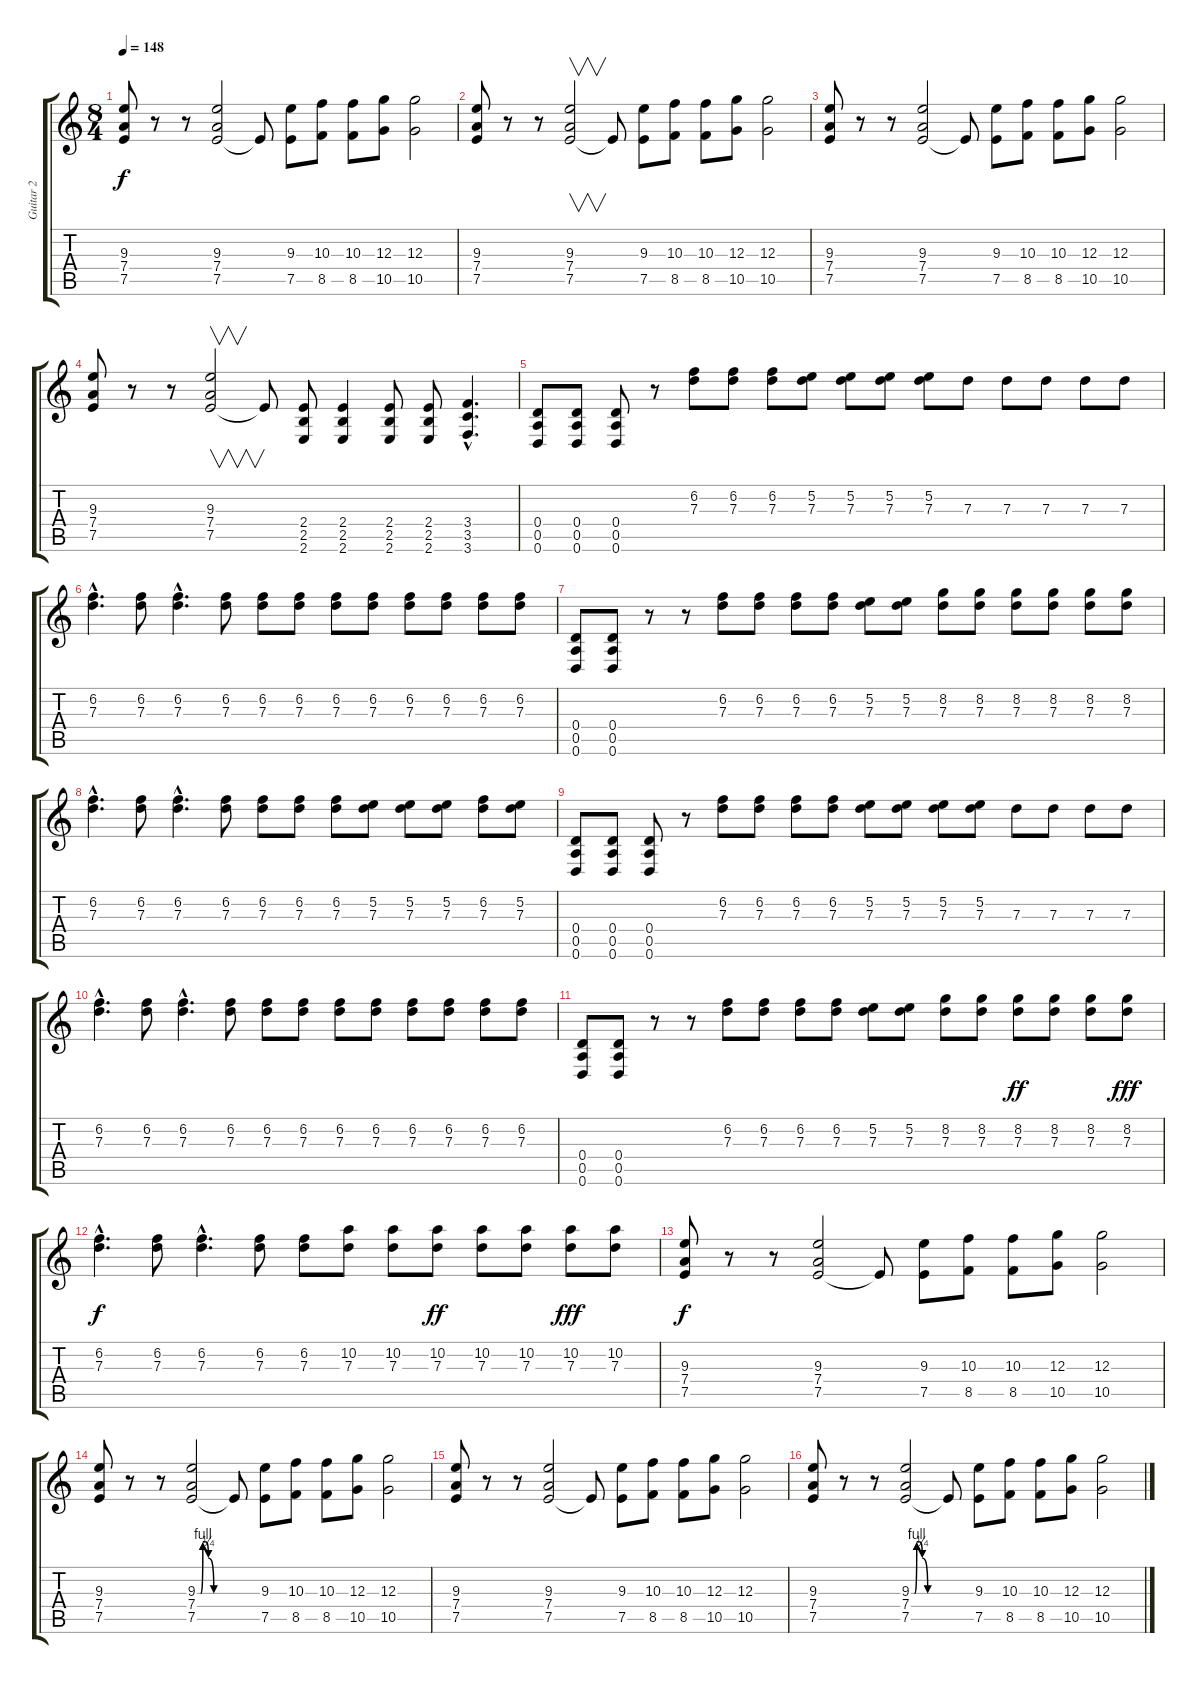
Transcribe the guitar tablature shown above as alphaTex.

\track ("Guitar 2" "Guitar 2") {instrument distortionguitar}
\staff {score tabs}
\tuning (E4 B3 G3 D3 A2 D2) {hide}
\ts (8 4)
\tempo 148
\clef g2
\ks c
(9.3 7.4 7.5).8{dy f instrument distortionguitar} r.8 r.8 (9.3 7.4 7.5).2 7.5{t}.8 (9.3 7.5).8 (10.3 8.5).8 (10.3 8.5).8 (12.3 10.5).8 (12.3 10.5).2 |
(9.3 7.4 7.5).8 r.8 r.8 (9.3 7.4 7.5).2{v} 7.5{t}.8 (9.3 7.5).8 (10.3 8.5).8 (10.3 8.5).8 (12.3 10.5).8 (12.3 10.5).2 |
(9.3 7.4 7.5).8 r.8 r.8 (9.3 7.4 7.5).2 7.5{t}.8 (9.3 7.5).8 (10.3 8.5).8 (10.3 8.5).8 (12.3 10.5).8 (12.3 10.5).2 |
(9.3 7.4 7.5).8 r.8 r.8 (9.3 7.4 7.5).2{v} 7.5{t}.8 (2.4 2.5 2.6).8 (2.4 2.5 2.6).4 (2.4 2.5 2.6).8 (2.4 2.5 2.6).8 (3.4{hac} 3.5{hac} 3.6{hac}).4{d} |
(0.4 0.5 0.6).8 (0.4 0.5 0.6).8 (0.4 0.5 0.6).8 r.8 (6.2 7.3).8{instrument electricguitarjazz} (6.2 7.3).8 (6.2 7.3).8 (5.2 7.3).8 (5.2 7.3).8 (5.2 7.3).8 (5.2 7.3).8 7.3.8 7.3.8 7.3.8 7.3.8 7.3.8 |
(6.2{hac} 7.3{hac}).4{d volume 11} (6.2 7.3).8 (6.2{hac} 7.3{hac}).4{d} (6.2 7.3).8 (6.2 7.3).8 (6.2 7.3).8 (6.2 7.3).8 (6.2 7.3).8 (6.2 7.3).8 (6.2 7.3).8 (6.2 7.3).8 (6.2 7.3).8 |
(0.4 0.5 0.6).8{volume 10 instrument distortionguitar} (0.4 0.5 0.6).8 r.8 r.8 (6.2 7.3).8{volume 8 instrument electricguitarjazz} (6.2 7.3).8 (6.2 7.3).8 (6.2 7.3).8 (5.2 7.3).8 (5.2 7.3).8 (8.2 7.3).8 (8.2 7.3).8 (8.2 7.3).8 (8.2 7.3).8 (8.2 7.3).8 (8.2 7.3).8 |
(6.2{hac} 7.3{hac}).4{d volume 11} (6.2 7.3).8 (6.2{hac} 7.3{hac}).4{d} (6.2 7.3).8 (6.2 7.3).8 (6.2 7.3).8 (6.2 7.3).8 (5.2 7.3).8 (5.2 7.3).8 (5.2 7.3).8 (6.2 7.3).8 (5.2 7.3).8 |
(0.4 0.5 0.6).8{instrument distortionguitar} (0.4 0.5 0.6).8 (0.4 0.5 0.6).8 r.8 (6.2 7.3).8{instrument electricguitarjazz} (6.2 7.3).8 (6.2 7.3).8 (6.2 7.3).8 (5.2 7.3).8 (5.2 7.3).8 (5.2 7.3).8 (5.2 7.3).8 7.3.8 7.3.8 7.3.8 7.3.8 |
(6.2{hac} 7.3{hac}).4{d volume 11} (6.2 7.3).8 (6.2{hac} 7.3{hac}).4{d} (6.2 7.3).8 (6.2 7.3).8 (6.2 7.3).8 (6.2 7.3).8 (6.2 7.3).8 (6.2 7.3).8 (6.2 7.3).8 (6.2 7.3).8 (6.2 7.3).8 |
(0.4 0.5 0.6).8{volume 10 instrument distortionguitar} (0.4 0.5 0.6).8 r.8 r.8 (6.2 7.3).8{instrument electricguitarjazz} (6.2 7.3).8 (6.2 7.3).8 (6.2 7.3).8 (5.2 7.3).8 (5.2 7.3).8 (8.2 7.3).8 (8.2 7.3).8 (8.2 7.3).8{dy ff} (8.2 7.3).8 (8.2 7.3).8 (8.2 7.3).8{dy fff} |
(6.2{hac} 7.3{hac}).4{d dy f volume 11} (6.2 7.3).8 (6.2{hac} 7.3{hac}).4{d} (6.2 7.3).8 (6.2 7.3).8 (10.2 7.3).8 (10.2 7.3).8 (10.2 7.3).8{dy ff} (10.2 7.3).8 (10.2 7.3).8 (10.2 7.3).8{dy fff} (10.2 7.3).8 |
(9.3 7.4 7.5).8{dy f instrument distortionguitar} r.8 r.8 (9.3 7.4 7.5).2 7.5{t}.8 (9.3 7.5).8 (10.3 8.5).8 (10.3 8.5).8 (12.3 10.5).8 (12.3 10.5).2 |
(9.3 7.4 7.5).8 r.8 r.8 (9.3{be (custom 0 0 6 0 10 4 15 4 20 1 30 0 45 0 60 0)} 7.4 7.5).2 7.5{t}.8 (9.3 7.5).8 (10.3 8.5).8 (10.3 8.5).8 (12.3 10.5).8 (12.3 10.5).2 |
(9.3 7.4 7.5).8 r.8 r.8 (9.3 7.4 7.5).2 7.5{t}.8 (9.3 7.5).8 (10.3 8.5).8 (10.3 8.5).8 (12.3 10.5).8 (12.3 10.5).2 |
(9.3 7.4 7.5).8 r.8 r.8 (9.3{be (custom 0 0 6 0 10 4 15 4 20 1 30 0 45 0 60 0)} 7.4 7.5).2 7.5{t}.8 (9.3 7.5).8 (10.3 8.5).8 (10.3 8.5).8 (12.3 10.5).8 (12.3 10.5).2
